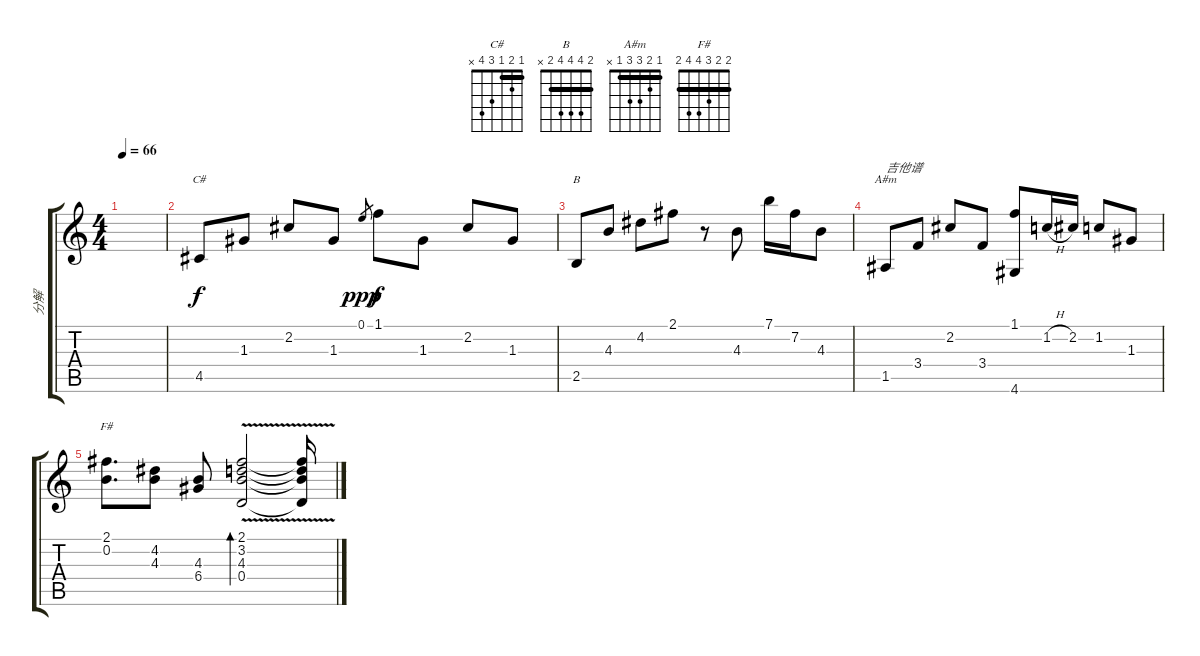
\track ("分解" "分解") {instrument acousticguitarnylon}
\staff {score tabs}
\tuning (E4 B3 G3 D3 A2 E2) {hide}
\chord ("C#" 1 2 1 3 4 x) {barre 1}
\chord ("B" 2 4 4 4 2 x) {barre 2}
\chord ("A#m" 1 2 3 3 1 x) {barre 1}
\chord ("F#" 2 2 3 4 4 2) {barre 2}
\ts (4 4)
\tempo 66
\clef g2
\ks c
|
4.5.8{ch "C#"} 1.3.8 2.2.8 1.3.8 0.1.8{gr dy ppp} 1.1.8{dy f} 1.3.8 2.2.8 1.3.8 |
2.5.8{ch "B"} 4.3.8 4.2.8 2.1.8 r.8 4.3.8 7.1.16 7.2.16 4.3.8 |
1.5.8{ch "A#m" txt "吉他谱"} 3.4.8 2.2.8 3.4.8 (1.1 4.6).8 1.2{h}.16 2.2.16 1.2.8 1.3.8 |
(2.1 0.2).8{d ch "F#"} (4.2 4.3).8 (4.3 6.4).8 (2.1{v} 3.2{v} 4.3{v} 0.4{v}).2{bd 480} (2.1{t} 3.2{t} 4.3{t} 0.4{t}).16
